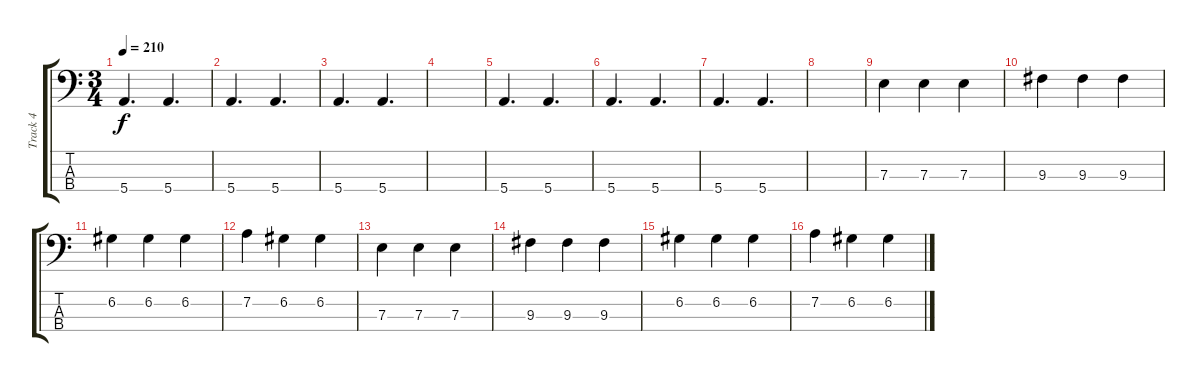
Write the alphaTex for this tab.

\track ("Track 4" "Track 4") {instrument slapbass1}
\staff {score tabs}
\tuning (G2 D2 A1 E1) {hide}
\ts (3 4)
\tempo 210
\clef f4
\ks c
5.4.4{d dy f} 5.4.4{d} |
5.4.4{d} 5.4.4{d} |
5.4.4{d} 5.4.4{d} |
|
5.4.4{d} 5.4.4{d} |
5.4.4{d} 5.4.4{d} |
5.4.4{d} 5.4.4{d} |
|
7.3.4 7.3.4 7.3.4 |
9.3.4 9.3.4 9.3.4 |
6.2.4 6.2.4 6.2.4 |
7.2.4 6.2.4 6.2.4 |
7.3.4 7.3.4 7.3.4 |
9.3.4 9.3.4 9.3.4 |
6.2.4 6.2.4 6.2.4 |
7.2.4 6.2.4 6.2.4
